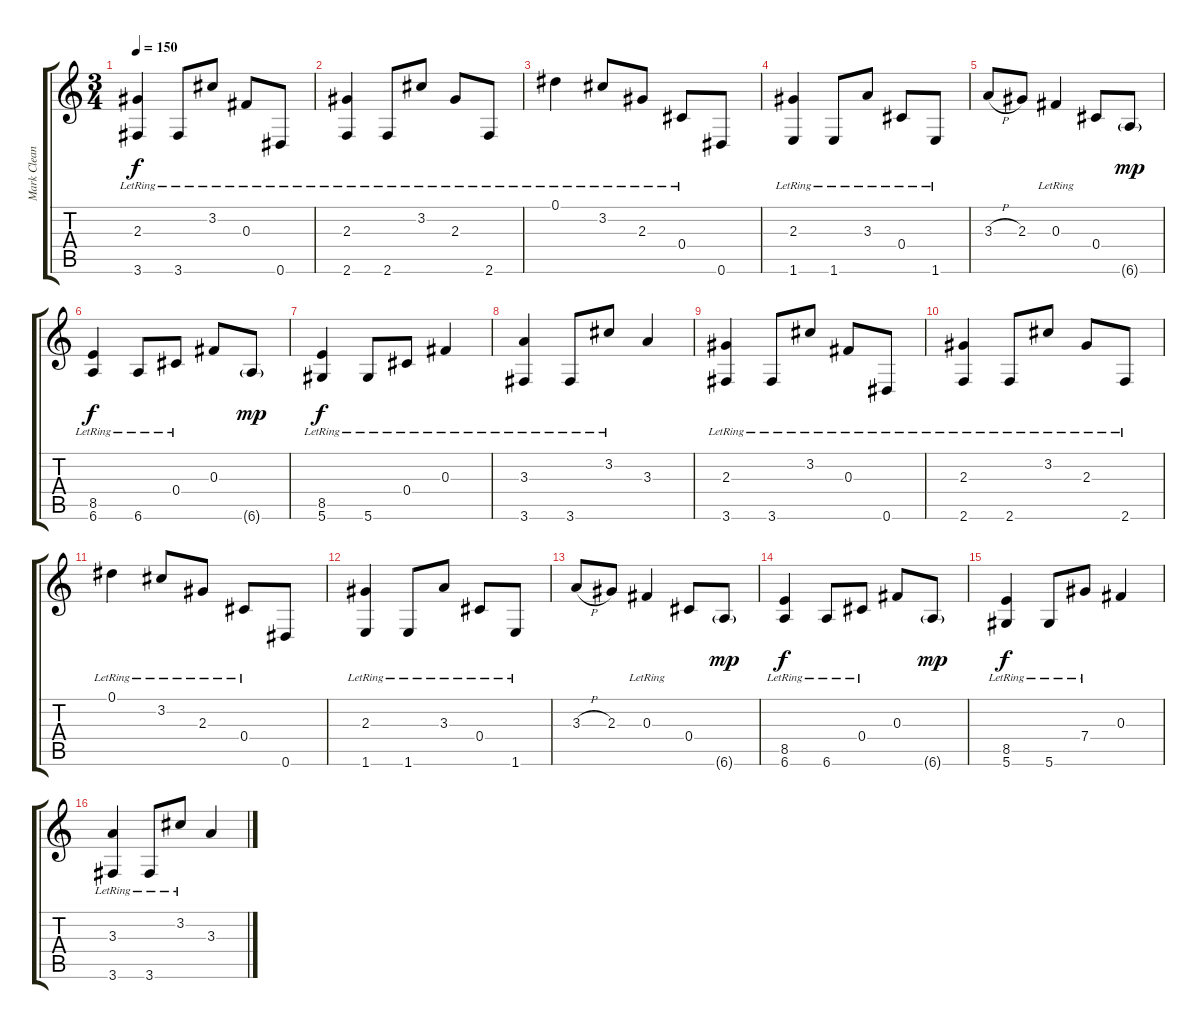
\track ("Mark Clean" "Mark Clean") {instrument acousticguitarsteel}
\staff {score tabs}
\tuning (Eb4 Bb3 Gb3 Db3 Ab2 Eb2) {hide}
\ts (3 4)
\tempo 150
\clef g2
\ks c
(2.3{lr} 3.6{lr}).4{dy f} 3.6{lr}.8 3.2{lr}.8 0.3{lr}.8 0.6{lr}.8 |
(2.3{lr} 2.6{lr}).4 2.6{lr}.8 3.2{lr}.8 2.3{lr}.8 2.6{lr}.8 |
0.1{lr}.4 3.2{lr}.8 2.3{lr}.8 0.4{lr}.8 0.6.8 |
(2.3{lr} 1.6).4 1.6{lr}.8 3.3{lr}.8 0.4{lr}.8 1.6{lr}.8 |
3.3{h}.8 2.3.8 0.3{lr}.4 0.4.8 6.6{g}.8{dy mp} |
(8.5{lr} 6.6).4{dy f} 6.6{lr}.8 0.4{lr}.8 0.3.8 6.6{g}.8{dy mp} |
(8.5{lr} 5.6).4{dy f} 5.6{lr}.8 0.4{lr}.8 0.3{lr}.4 |
(3.3{lr} 3.6{lr}).4 3.6{lr}.8 3.2{lr}.8 3.3.4 |
(2.3{lr} 3.6{lr}).4 3.6{lr}.8 3.2{lr}.8 0.3{lr}.8 0.6{lr}.8 |
(2.3{lr} 2.6{lr}).4 2.6{lr}.8 3.2{lr}.8 2.3{lr}.8 2.6{lr}.8 |
0.1{lr}.4 3.2{lr}.8 2.3{lr}.8 0.4{lr}.8 0.6.8 |
(2.3{lr} 1.6).4 1.6{lr}.8 3.3{lr}.8 0.4{lr}.8 1.6{lr}.8 |
3.3{h}.8 2.3.8 0.3{lr}.4 0.4.8 6.6{g}.8{dy mp} |
(8.5{lr} 6.6).4{dy f} 6.6{lr}.8 0.4{lr}.8 0.3.8 6.6{g}.8{dy mp} |
(8.5{lr} 5.6).4{dy f} 5.6{lr}.8 7.4{lr}.8 0.3.4 |
(3.3{lr} 3.6{lr}).4 3.6{lr}.8 3.2{lr}.8 3.3.4
